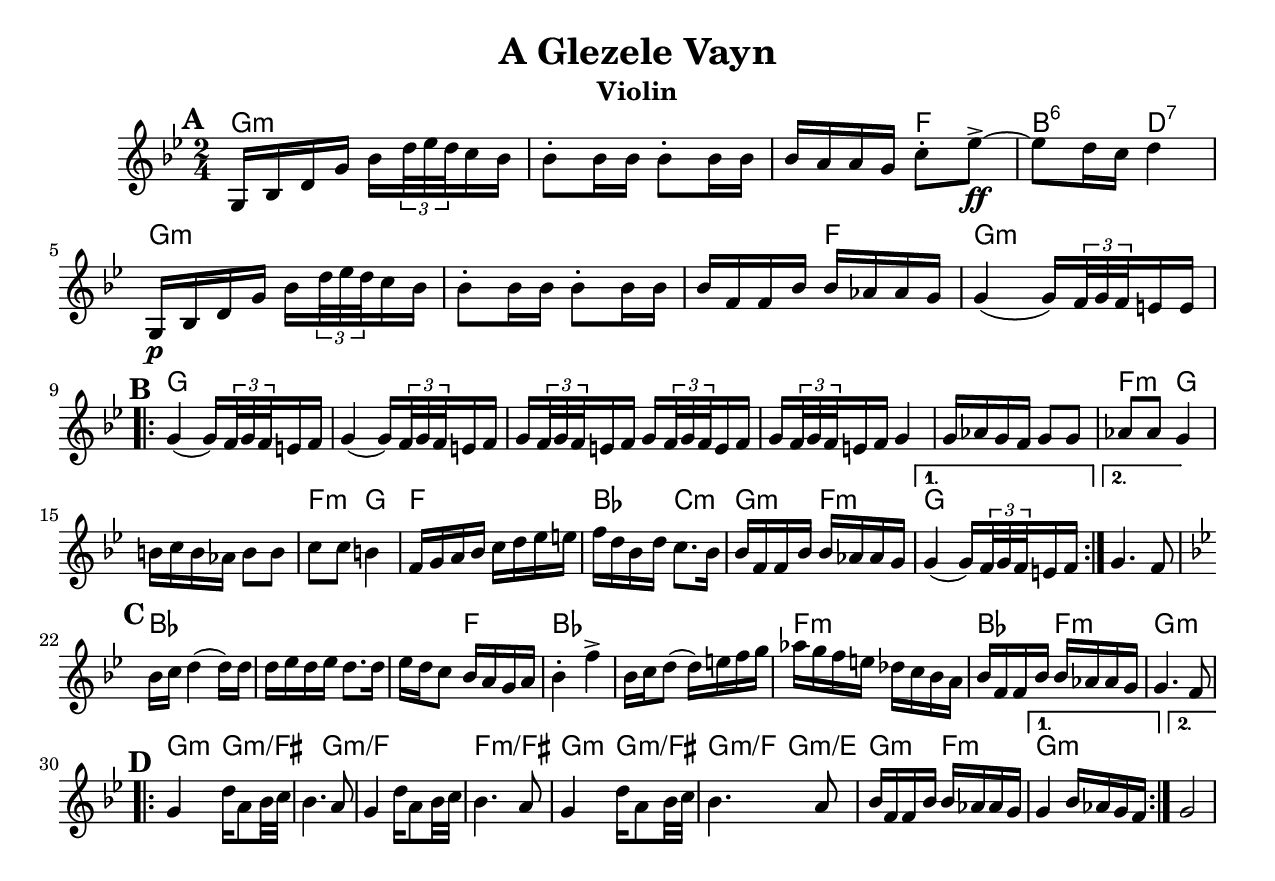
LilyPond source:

\version "2.18.0"
\include "english.ly"
%\pointAndClickOff
\paper{
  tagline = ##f
  print-all-headers = ##t
  #(set-paper-size "letter")
}
date = #(strftime "%d-%m-%Y" (localtime (current-time)))

%\markup{ \italic{ " Updated " \date  }  }

%\markup{ Got something to say? }

global = {
  \clef treble
  \key g \minor
  \time 2/4
  \set Score.markFormatter = #format-mark-box-alphabet
}

%#################################### Melody ########################
melody = \relative c' {
  \global
  %\partial 16*3 a16 d f   %lead in notes


  \mark \default
  g16 bf d g bf \tuplet 3/2 {d32 ef d}c16 bf|
  bf8-. bf16 bf bf8-. bf16 bf |
  bf16 a a g c8-. ef~->\ff
  ef8 d16 c d4|

  g,,16\p bf d g bf \tuplet 3/2 {d32 ef d}c16 bf|
  bf8-. bf16 bf bf8-. bf16 bf |
  bf16 f f bf bf af af g
  g4(g16) \tuplet 3/2{f32 g f} e16 e|
  \break
  %\alternative { { }{ } }

  \repeat volta 2{
    \mark \default
    %flat a 7th, flat e 3rd, b is natural!
    \relative c' {
      \set Staff.keySignature = #`(( 2 . ,FLAT)
                                   (5 . ,FLAT)
                                   )
      g'4(g16) \tuplet 3/2{f32 g f} e16 f|
      g4(g16) \tuplet 3/2{f32 g f} e16 f|
      \repeat unfold 3{
        g16 \tuplet 3/2{f32 g f} e16 f
      } g4|
      g16 af g f g8 g|
      af8 af g4|

      b16 c b af b8 b
      c8 c b4
      f16 g a bf c d ef e|
      f16 d bf d c8. bf16|
      bf16 f f bf bf af af g

    }
  }
  \alternative {
    {g4(g16) \tuplet 3/2{f32 g f} e16 f| }
    {g4. f8 }
  }
  \break


  \key g \minor
  \mark \default
  bf16 c d4(d16) d
  d16 ef d ef d8. d16|
  ef16 d c8 bf16 a g a|
  bf4-. f'4->
  bf,16 c d8(d16)e f g|
  af16 g f e df c bf a|
  bf16 f f bf bf af af g|
  g4. f8|
  \break

  \repeat volta 2{
    \mark \default
    g4 d'16 a8 bf32 c
    bf4. a8
    g4 d'16 a8 bf32 c
    bf4. a8
    g4 d'16 a8 bf32 c
    bf4. a8
    bf16 f f bf bf af af g

  }
  \alternative {
    {g4 bf16 af g f}
    {g2}
  }
} %end music block
%################################# Lyrics #####################
%\addlyrics{  }
%################################# Chords #######################
harmonies = \chordmode {
  g4*5:m
  f4
  b4:6
  d4:7
  g4*5:m
  f4
  g2:m
  %B
  g2*5
  f4:m
  g4*3
  f4:m
  g4
  f2
  bf4
  c4:m
  g4:m
  f4:m
  g2*2
  %C
  bf4*5
  f4
  bf4*4
  f2:m
  bf4
  f4:m
  g2:m
  %d
  g4:m
  g2:m/fs
  g4*3:m/f
  f2:m/fs
  g4:m g4:m/fs
  g4:m/f g4:m/e
  g4:m
  f4:m
  g2*2:m
  %{  old chords
  g2*3:m
  c4:m g4:m
  g2*2:m
  bf4 f4:m
  g2:m %end section
  g2*5
  f4:m g4*3
  c4:m g4
  f2
  bf4
  c4:m
  bf4 f4:m
  g2*2:m %end section
  bf2*2
  c4:m f4
  bf4*7
  f4:m
  g2:m%end section
  %odd chords later
  g2*6:m
  bf4 f4:m
  g1*2:m
  %}
}

\score {
  <<
    \new ChordNames {
      \set chordChanges = ##f
      \harmonies
    }
    \new Staff \melody
  >>
  \header{
    title= "A Glezele Vayn"
    subtitle=""
    composer= ""
    instrument = "Violin"
    arranger= ""
  }
  \midi{\tempo 4 = 120}
  \layout{indent = 1.0\cm}
}
%{
  % more verses:
  \markup{}
  \markup {
  \fill-line {
  \hspace #0.1 % distance from left margin
  \column {
  \line { "1."
  \column {
  ""
  }
  }
  \hspace #0.2 % vertical distance between verses
  \line { "2."
  \column {
  ""
  }
  }
  }
  \hspace #0.1  % horiz. distance between columns
  \column {
  \line { "3."
  \column {
  ""
  }
  }
  \hspace #0.2 % distance between verses
  \line { "4."
  \column {
  ""
  }
  }
  }
  \hspace #0.1 % distance to right margin
  }
  }

%}
